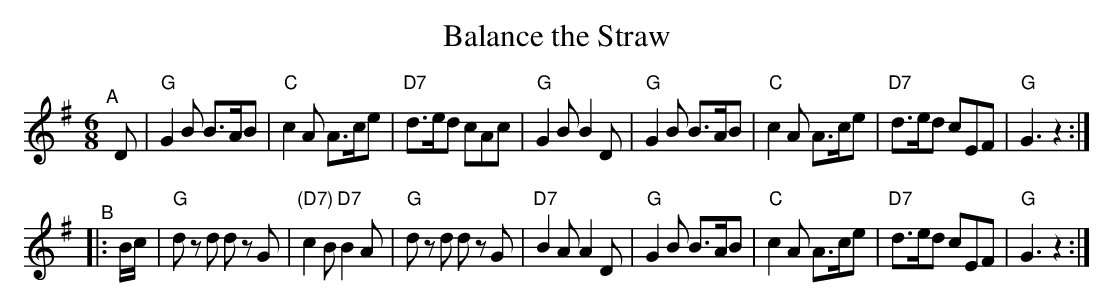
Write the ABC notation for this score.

X:1
T: Balance the Straw
M: 6/8
L: 1/8
K: G
"^A"[|] D |\
"G"G2B B>AB | "C"c2A A>ce | "D7"d>ed cAc | "G"G2B B2D |\
"G"G2B B>AB | "C"c2A A>ce | "D7"d>ed cEF | "G"G3 z2 :|
"^B"|: B/c/ |\
"G"dz d dz G | "(D7)"c2B "D7"B2A  |  "G"dz d dz G | "D7"B2A A2D |\
"G"G2B  B>AB |    "C"c2A     A>ce | "D7"d>ed cEF  | "G"G3 z2 :|
